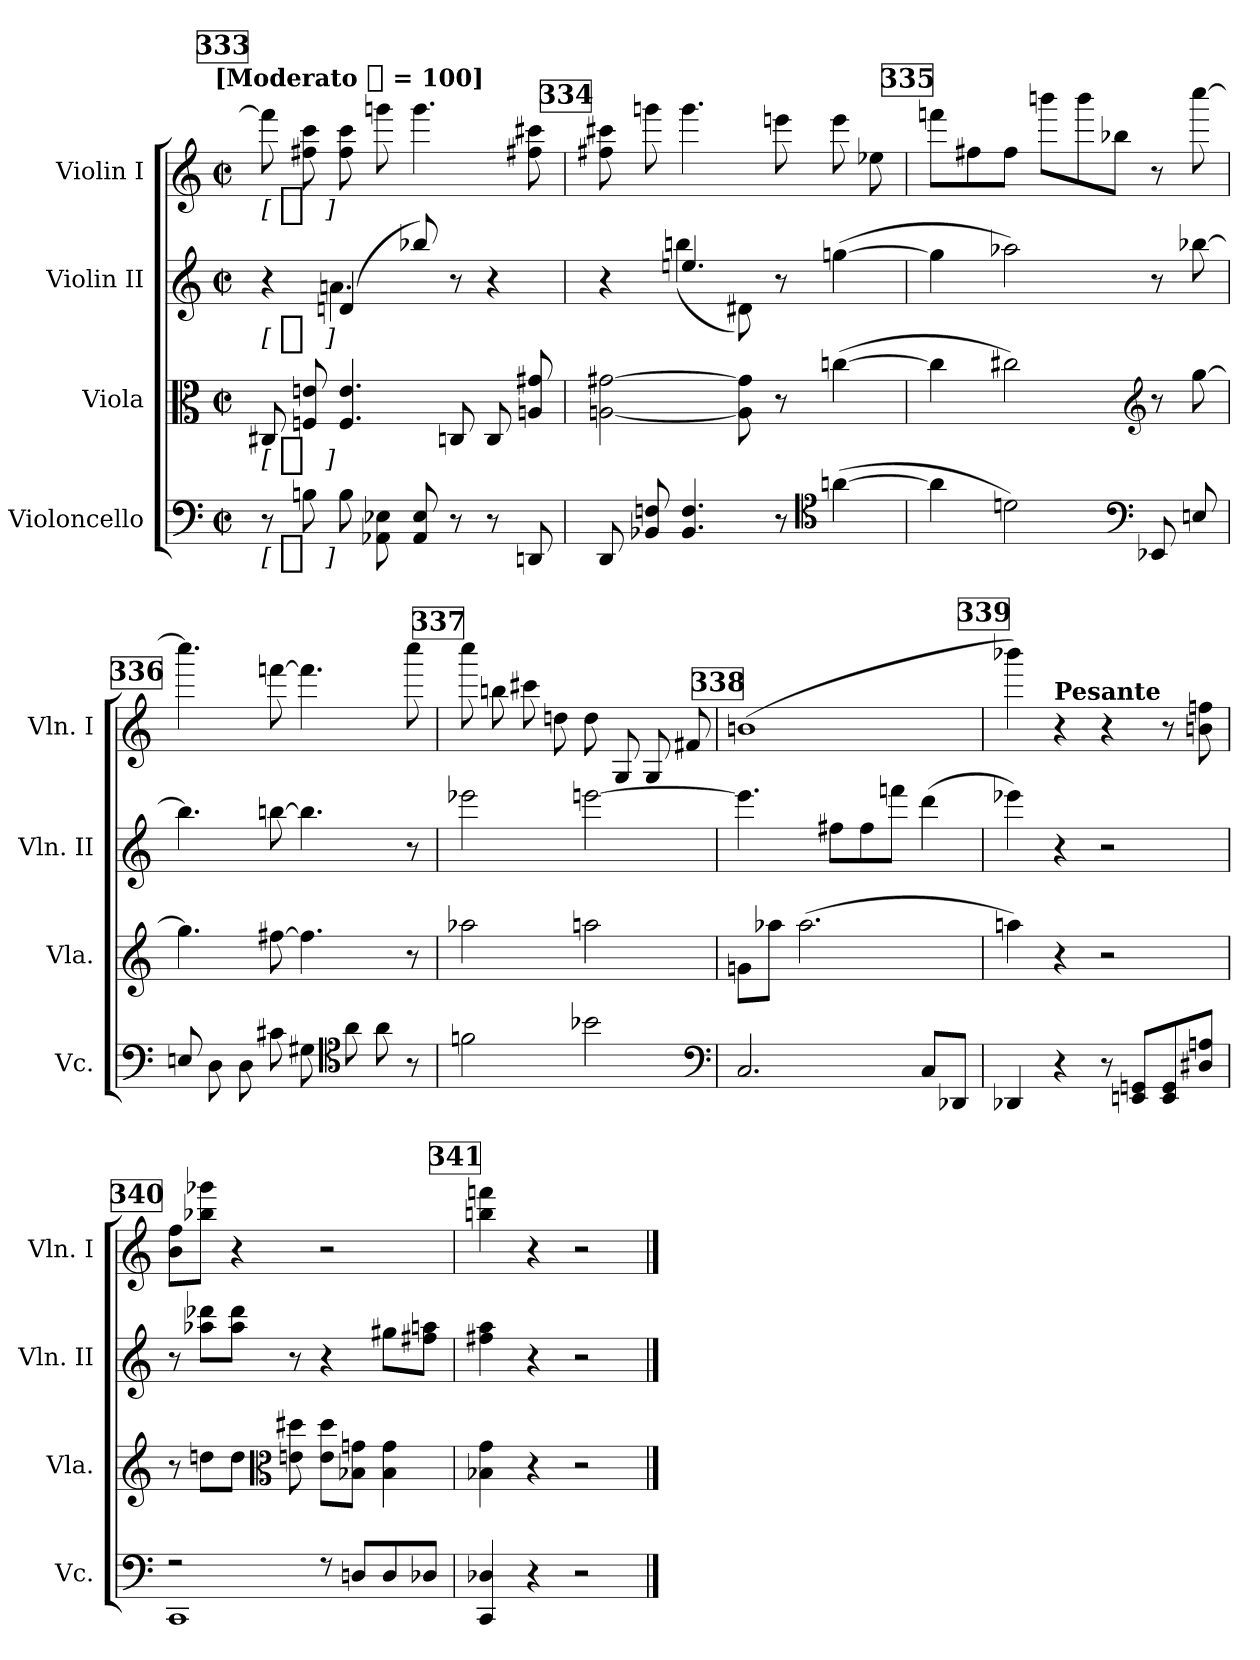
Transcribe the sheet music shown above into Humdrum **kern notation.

**kern	**dynam	**kern	**dynam	**kern	**dynam	**kern	**dynam
*part4	*part4	*part3	*part3	*part2	*part2	*part1	*part1
*staff4	*staff4	*staff3	*staff3	*staff2	*staff2	*staff1	*staff1
*I"Violoncello	*	*I"Viola	*	*I"Violin II	*	*I"Violin I	*
*I'Vc.	*	*I'Vla.	*	*I'Vln. II	*	*I'Vln. I	*
*clefF4	*	*clefC3	*	*clefG2	*	*clefG2	*
*k[]	*	*k[]	*	*k[]	*	*k[]	*
*C:	*	*C:	*	*C:	*	*C:	*
!!LO:TX:omd:t=[Moderato [half] = 100]
*M4/4	*	*M4/4	*	*M4/4	*	*M4/4	*
*met(c|)	*	*met(c|)	*	*met(c|)	*	*met(c|)	*
*MM100	*	*MM100	*	*MM100	*	*MM100	*
!!LO:REH:place=s1:t=333
=1	=1	=1	=1	=1	=1	=1	=1
*	*	*	*	*^	*	*	*
!	!LO:DY:t=[ %s ]	!	!LO:DY:t=[ %s ]	!	!	!LO:DY:t=[ %s ]	!	!LO:DY:t=[ %s ]
8r	ff	8C#X	ff	4r	4ryy	ff	8fff]	f
8Bn	.	8Fn 8en	.	.	.	.	8ff#X 8ccc	.
8B	.	4.F 4.e	.	(4dn	4.an	.	8ff# 8ccc	.
8AA-X\ 8E-X\	.	.	.	.	.	.	8gggn	.
8AA- 8E-	.	.	.	8bb-X)	.	.	4.ggg	.
8r	.	8Cn	.	8ryy	8r	.	.	.
8r	.	8C	.	4r	4ryy	.	.	.
8DDn	.	8An/ 8g#X/	.	.	.	.	8ff#X 8ccc#X	.
!!LO:REH:place=s1:t=334
=2	=2	=2	=2	=2	=2	=2	=2	=2
8DD	.	[2An [2g#X	.	4ryy	4r	.	8ff#X 8ccc#X	.
8BB-X/ 8Fn/	.	.	.	.	.	.	8gggn	.
4.BB-/ 4.F/	.	.	.	4.een	(4bbn	.	4.ggg	.
.	.	8A] 8g#]	.	.	8d#X)	.	.	.
8r	.	8r	.	8r	8ryy	.	8eeen	.
*clefC4	*	*	*	*	*	*	*	*
([4an	.	([4ccn	.	4ryy	([4ggn	.	8eee	.
.	.	.	.	.	.	.	8ee-X	.
*	*	*	*	*v	*v	*	*	*
!!LO:REH:place=s1:t=335
=3	=3	=3	=3	=3	=3	=3	=3
4a]	.	4cc]	.	4gg]	.	8fffnL	.
.	.	.	.	.	.	8ff#X	.
2dn)	.	2cc#X)	.	2aa-X)	.	8ff#J	.
.	.	.	.	.	.	8bbbnL	.
.	.	.	.	.	.	8bbb	.
.	.	.	.	.	.	8bb-XJ	.
*clefF4	*	*clefG2	*	*	*	*	*
8EE-X	.	8r	.	8r	.	8r	.
8En/	.	[8gg	.	[8bb-X	.	[8cccc	.
!!LO:REH:place=s1:t=336
=4	=4	=4	=4	=4	=4	=4	=4
8En/	.	4.gg]	.	4.bb-]	.	4.cccc]	.
8D	.	.	.	.	.	.	.
8D	.	.	.	.	.	.	.
8c#X	.	[8ff#X	.	[8bbn	.	[8fffn	.
8G#X	.	4.ff#]	.	4.bb]	.	4.fff]	.
*clefC4	*	*	*	*	*	*	*
8a	.	.	.	.	.	.	.
8a	.	.	.	.	.	.	.
8r	.	8r	.	8r	.	8cccc	.
!!LO:REH:place=s1:t=337
=5	=5	=5	=5	=5	=5	=5	=5
2fn	.	2aa-X	.	2eee-X	.	8cccc	.
.	.	.	.	.	.	8bbn	.
.	.	.	.	.	.	8ccc#X	.
.	.	.	.	.	.	8ddn	.
2b-X	.	2aan	.	[2eeen	.	8dd	.
.	.	.	.	.	.	8G	.
.	.	.	.	.	.	8G	.
.	.	.	.	.	.	8f#X	.
*clefF4	*	*	*	*	*	*	*
!!LO:REH:place=s1:t=338
=6	=6	=6	=6	=6	=6	=6	=6
2.C	.	8gnL	.	4.eee]	.	(1bn	.
.	.	8aa-XJ	.	.	.	.	.
.	.	(2.aa-	.	.	.	.	.
.	.	.	.	8ff#XL	.	.	.
.	.	.	.	8ff#	.	.	.
.	.	.	.	8fffnJ	.	.	.
8CL	.	.	.	(4ddd	.	.	.
8DD-XJ	.	.	.	.	.	.	.
!!LO:REH:place=s1:t=339
=7	=7	=7	=7	=7	=7	=7	=7
4DD-X	.	4aan)	.	4eee-X)	.	4bbb-X)	.
!	!	!	!	!	!	!LO:TX:a:B:t=Pesante	!
4r	.	4r	.	4r	.	4r	.
8r	.	2r	.	2r	.	4r	.
8EEn 8GGnL	.	.	.	.	.	.	.
8EE 8GG	.	.	.	.	.	8r	.
8D#X 8AnJ	.	.	.	.	.	8bn 8ffn	.
!!LO:REH:place=s1:t=340
=8	=8	=8	=8	=8	=8	=8	=8
*^	*	*	*	*	*	*	*
2rF	1CC	.	8r	.	8r	.	8b 8ffL	.
.	.	.	8ddnL	.	8aa-X 8ddd-XL	.	8bb-X 8ggg-XJ	.
.	.	.	8ddJ	.	8aa- 8ddd-J	.	4r	.
*	*	*	*clefC3	*	*	*	*	*
.	.	.	8en 8dd#X	.	8r	.	.	.
8rF	.	.	8e 8dd#L	.	4r	.	2r	.
8DnL	.	.	8B-X 8gnJ	.	.	.	.	.
8D	.	.	4B- 4g	.	8gg#XL	.	.	.
8D-XJ	.	.	.	.	8ff#X 8aanJ	.	.	.
*v	*v	*	*	*	*	*	*	*
!!LO:REH:place=s1:t=341
=9	=9	=9	=9	=9	=9	=9	=9
4CC 4D-X	.	4B-X 4g	.	4ff#X 4aa	.	4bbn 4fffn	.
4r	.	4r	.	4r	.	4r	.
2r	.	2r	.	2r	.	2r	.
==	==	==	==	==	==	==	==
*-	*-	*-	*-	*-	*-	*-	*-
